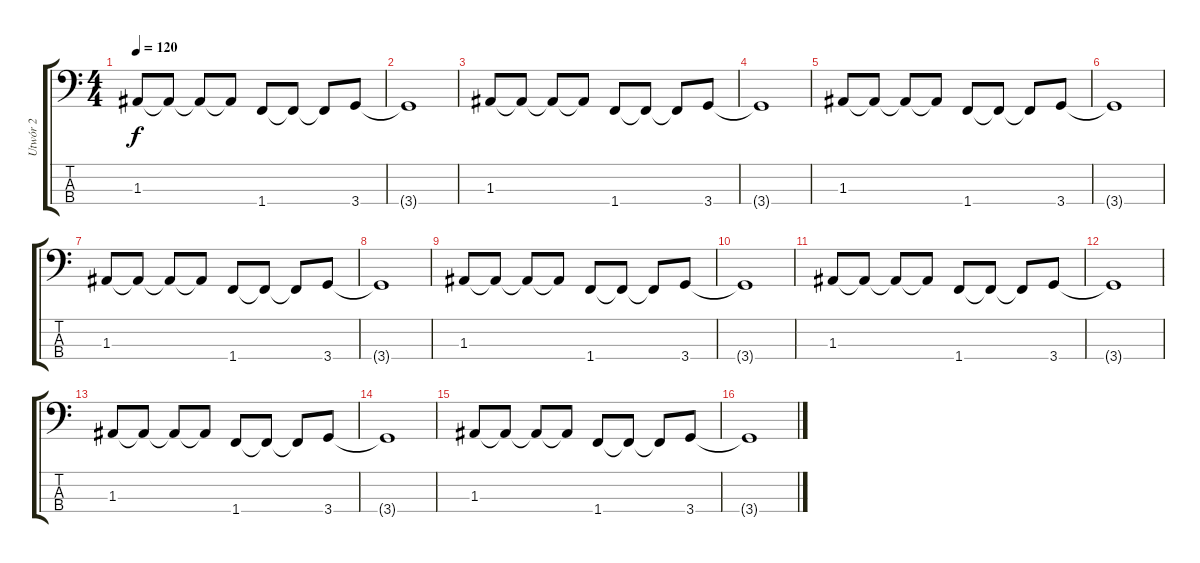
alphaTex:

\track ("Utwór 2" "Utwór 2") {instrument electricbasspick}
\staff {score tabs}
\tuning (G2 D2 A1 E1) {hide}
\ts (4 4)
\tempo 120
\clef f4
\ks c
1.3.8{dy f} 1.3{t}.8 1.3{t}.8 1.3{t}.8 1.4.8 1.4{t}.8 1.4{t}.8 3.4.8 |
3.4{t}.1 |
1.3.8 1.3{t}.8 1.3{t}.8 1.3{t}.8 1.4.8 1.4{t}.8 1.4{t}.8 3.4.8 |
3.4{t}.1 |
1.3.8 1.3{t}.8 1.3{t}.8 1.3{t}.8 1.4.8 1.4{t}.8 1.4{t}.8 3.4.8 |
3.4{t}.1 |
1.3.8 1.3{t}.8 1.3{t}.8 1.3{t}.8 1.4.8 1.4{t}.8 1.4{t}.8 3.4.8 |
3.4{t}.1 |
1.3.8 1.3{t}.8 1.3{t}.8 1.3{t}.8 1.4.8 1.4{t}.8 1.4{t}.8 3.4.8 |
3.4{t}.1 |
1.3.8 1.3{t}.8 1.3{t}.8 1.3{t}.8 1.4.8 1.4{t}.8 1.4{t}.8 3.4.8 |
\section ("" "")
3.4{t}.1 |
1.3.8 1.3{t}.8 1.3{t}.8 1.3{t}.8 1.4.8 1.4{t}.8 1.4{t}.8 3.4.8 |
3.4{t}.1 |
1.3.8 1.3{t}.8 1.3{t}.8 1.3{t}.8 1.4.8 1.4{t}.8 1.4{t}.8 3.4.8 |
3.4{t}.1
